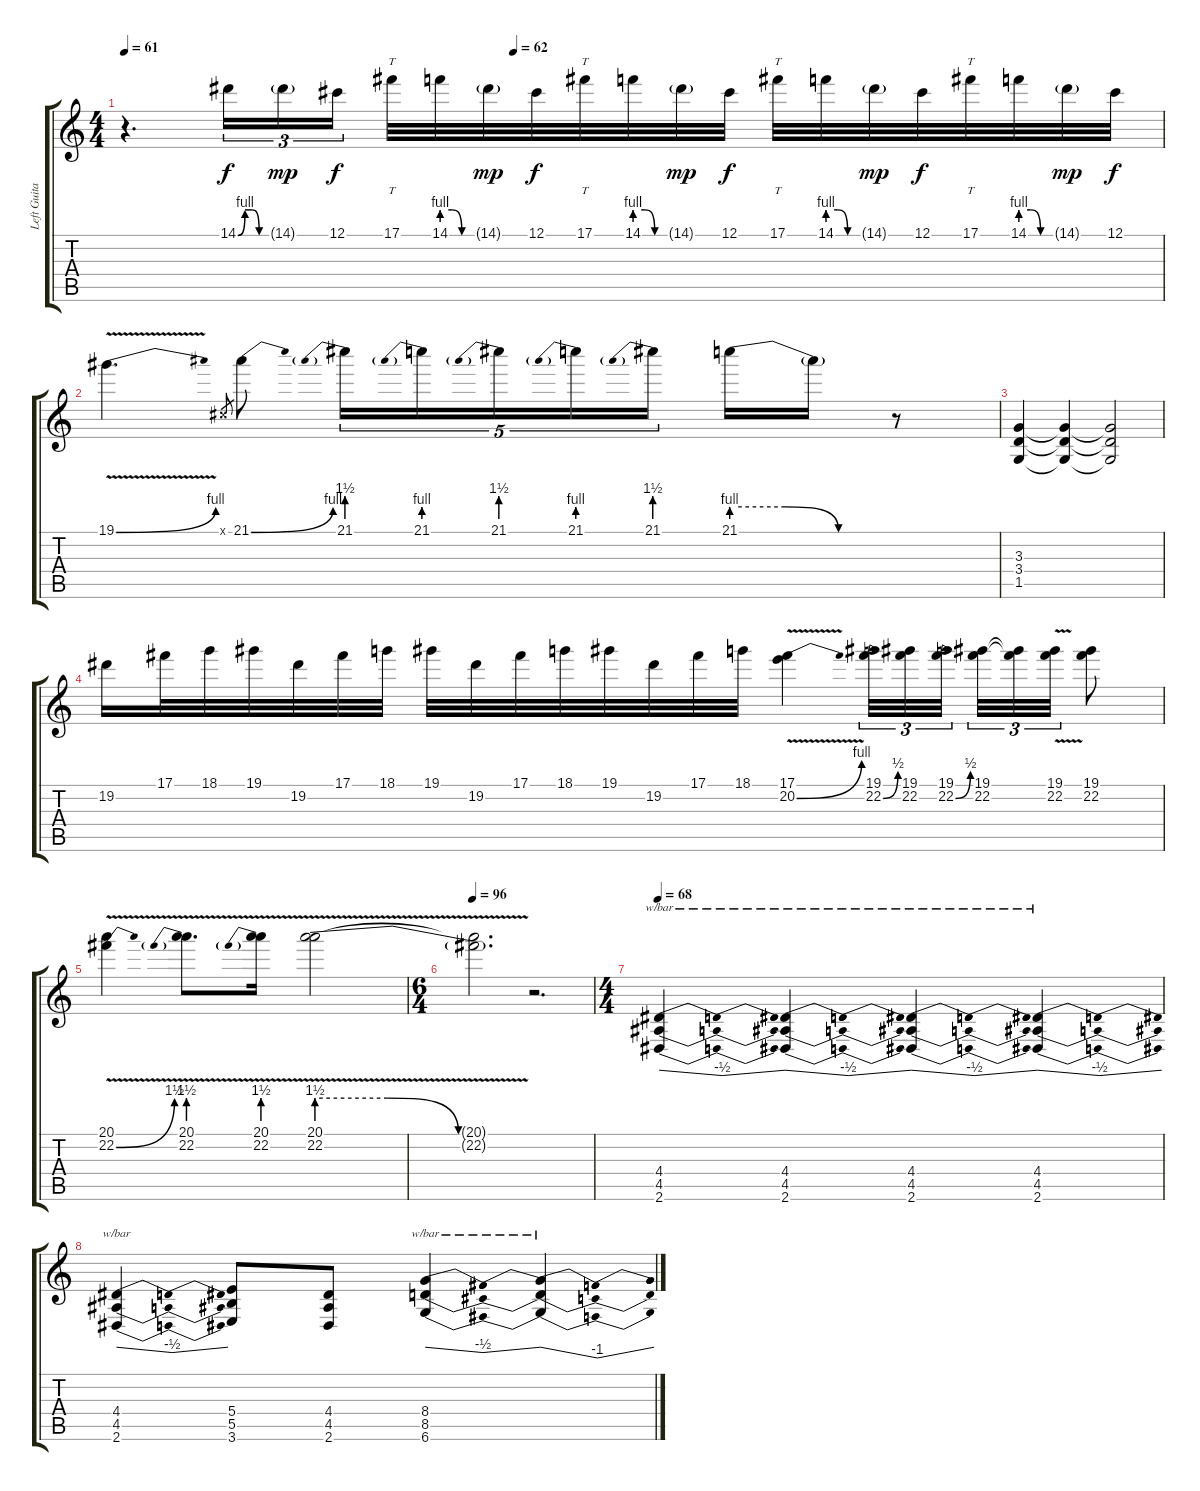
\track ("Left Guitar" "Left Guita") {instrument distortionguitar}
\staff {score tabs}
\tuning (Db4 Ab3 E3 B2 Gb2 Db2) {hide}
\ts (4 4)
\tempo 61
\tempo (62 0.375)
\clef g2
\ks c
r.4{d dy f} 14.1{be (custom 0 0 15 4 30 4 45 0 60 0)}.16{tu (3 2)} 14.1{g}.16{tu (3 2) dy mp} 12.1.16{tu (3 2) dy f} 17.1.32{tt} 14.1{be (custom 0 4 20 4 40 0 60 0)}.32 14.1{g}.32{dy mp} 12.1.32{dy f} 17.1.32{tt} 14.1{be (custom 0 4 20 4 40 0 60 0)}.32 14.1{g}.32{dy mp} 12.1.32{dy f} 17.1.32{tt} 14.1{be (custom 0 4 20 4 40 0 60 0)}.32 14.1{g}.32{dy mp} 12.1.32{dy f} 17.1.32{tt} 14.1{be (custom 0 4 20 4 40 0 60 0)}.32 14.1{g}.32{dy mp} 12.1.32{dy f} |
19.1{be (bend 0 0 60 4) v}.4{d} 0.1{x}.8{gr} 21.1{be (bend 0 0 60 4)}.8 21.1{be (prebend 0 6 60 6)}.16{tu (5 4)} 21.1{be (prebend 0 4 60 4)}.16{tu (5 4)} 21.1{be (prebend 0 6 60 6)}.16{tu (5 4)} 21.1{be (prebend 0 4 60 4)}.16{tu (5 4)} 21.1{be (prebend 0 6 60 6)}.16{tu (5 4)} 21.1{be (custom 0 4 20 4 40 0 60 0)}.16 21.1{t}.16 r.8{volume 14} |
(3.3 3.4 1.5).4 (3.3{t} 3.4{t} 1.5{t}).4{volume 15} (3.3{t} 3.4{t} 1.5{t}).2{volume 8} |
19.2.16{volume 15} 17.1.32 18.1.32 19.1.32 19.2.32 17.1.32 18.1.32 19.1.32 19.2.32 17.1.32 18.1.32 19.1.32 19.2.32 17.1.32 18.1.32 (17.1{v} 20.2{be (bend 0 0 60 4)}).4 (19.1 22.2{be (bend 0 0 60 2)}).32{tu (3 2)} (19.1 22.2).32{tu (3 2)} (19.1 22.2{be (bend 0 0 60 2)}).32{tu (3 2) beam splitsecondary} (19.1 22.2).32{tu (3 2)} (19.1{t} 22.2{t}).32{tu (3 2)} (19.1{v} 22.2).32{tu (3 2)} (19.1 22.2).8 |
(20.1{v} 22.2{be (bend 0 0 60 6)}).4 (20.1{v} 22.2{be (prebend 0 6 60 6)}).8{d} (20.1{v} 22.2{be (prebend 0 6 60 6)}).16 (20.1{v} 22.2{be (custom 0 6 20 6 40 0 60 0)}).2 |
\ts (6 4)
\tempo 96
(20.1{t} 22.2{t}).2{d} r.2{d} |
\ts (4 4)
\tempo 68
(4.4 4.5 2.6).4{tbe (dip default 0 0 30 -2 60 0)} (4.4 4.5 2.6).4{tbe (dip default 0 0 30 -2 60 0)} (4.4 4.5 2.6).4{tbe (dip default 0 0 30 -2 60 0)} (4.4 4.5 2.6).4{tbe (dip default 0 0 30 -2 60 0)} |
(4.4 4.5 2.6).4{tbe (dip default 0 0 30 -2 60 0)} (5.4 5.5 3.6).8 (4.4 4.5 2.6).8 (8.4 8.5 6.6).4{tbe (dip default 0 0 30 -2 60 0)} (8.4{t} 8.5{t} 6.6{t}).4{tbe (dip default 0 0 30 -4 60 0)}
